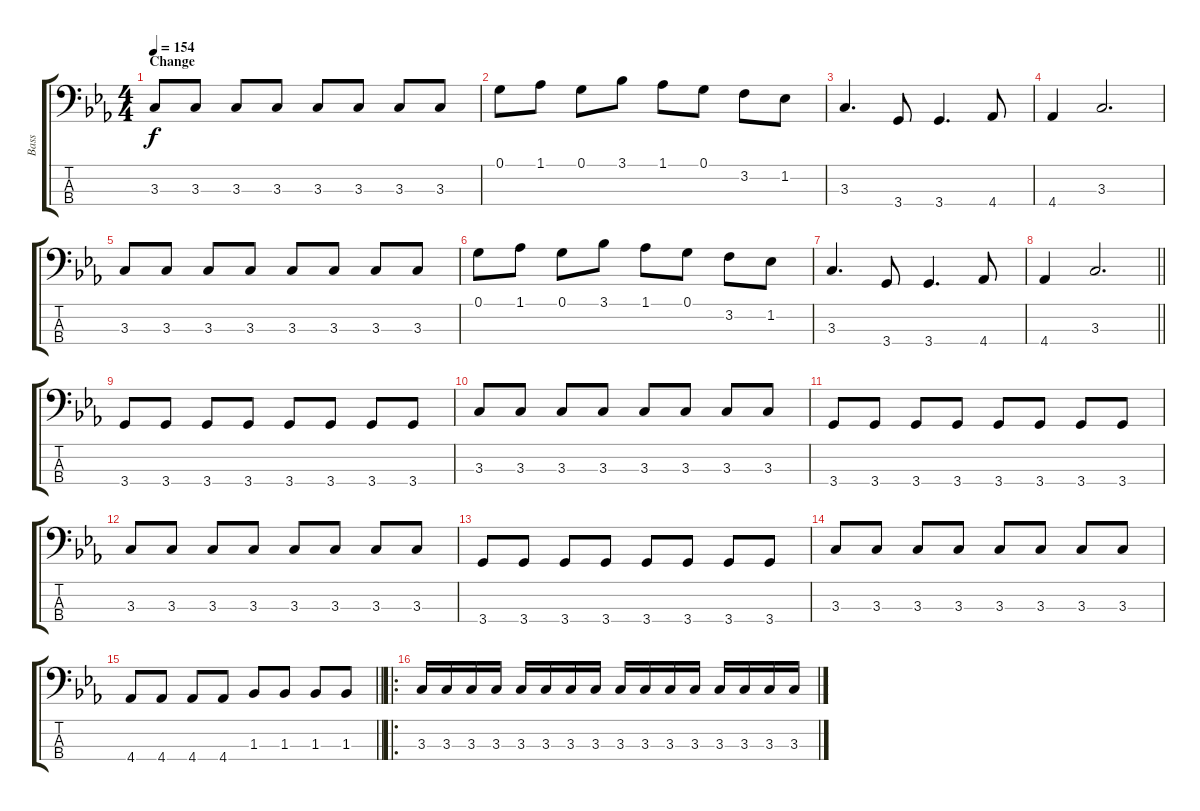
\track ("Bass" "Bass") {instrument electricbassfinger}
\staff {score tabs}
\tuning (G2 D2 A1 E1) {hide}
\ts (4 4)
\section ("" "Change")
\tempo 154
\clef f4
\ks cminor
3.3.8{dy f} 3.3.8 3.3.8 3.3.8 3.3.8 3.3.8 3.3.8 3.3.8 |
0.1.8 1.1.8 0.1.8 3.1.8 1.1.8 0.1.8 3.2.8 1.2.8 |
3.3.4{d} 3.4.8 3.4.4{d} 4.4.8 |
4.4.4 3.3.2{d} |
3.3.8 3.3.8 3.3.8 3.3.8 3.3.8 3.3.8 3.3.8 3.3.8 |
0.1.8 1.1.8 0.1.8 3.1.8 1.1.8 0.1.8 3.2.8 1.2.8 |
3.3.4{d} 3.4.8 3.4.4{d} 4.4.8 |
\barLineRight lightlight
4.4.4 3.3.2{d} |
\section ("" "")
3.4.8 3.4.8 3.4.8 3.4.8 3.4.8 3.4.8 3.4.8 3.4.8 |
3.3.8 3.3.8 3.3.8 3.3.8 3.3.8 3.3.8 3.3.8 3.3.8 |
3.4.8 3.4.8 3.4.8 3.4.8 3.4.8 3.4.8 3.4.8 3.4.8 |
3.3.8 3.3.8 3.3.8 3.3.8 3.3.8 3.3.8 3.3.8 3.3.8 |
3.4.8 3.4.8 3.4.8 3.4.8 3.4.8 3.4.8 3.4.8 3.4.8 |
3.3.8 3.3.8 3.3.8 3.3.8 3.3.8 3.3.8 3.3.8 3.3.8 |
\barLineRight lightlight
4.4.8 4.4.8 4.4.8 4.4.8 1.3.8 1.3.8 1.3.8 1.3.8 |
\ro
\section ("" "")
3.3.16 3.3.16 3.3.16 3.3.16 3.3.16 3.3.16 3.3.16 3.3.16 3.3.16 3.3.16 3.3.16 3.3.16 3.3.16 3.3.16 3.3.16 3.3.16
